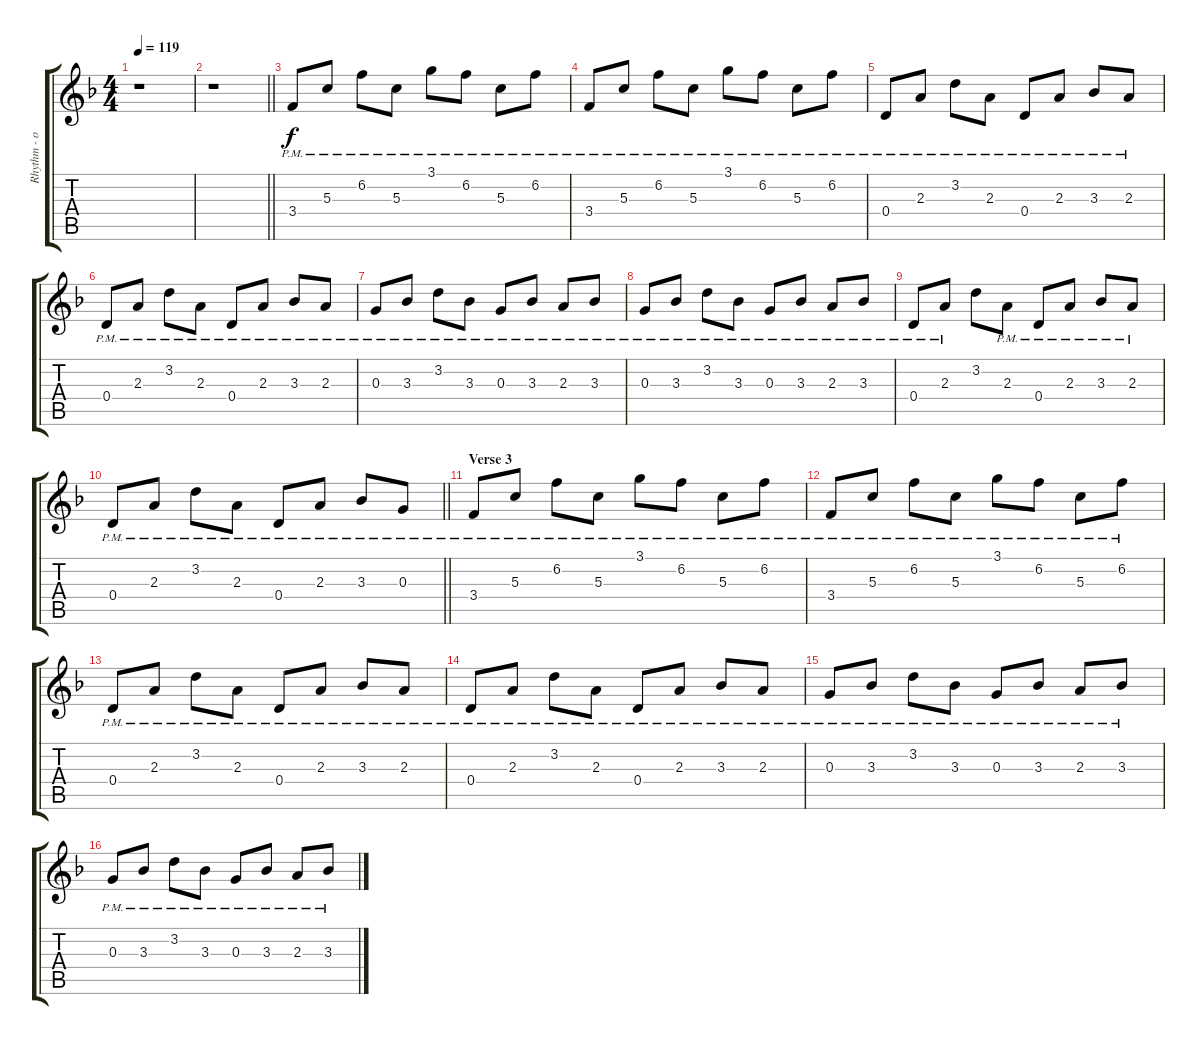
\track ("Rhythm - overdriven - left" "Rhythm - o") {instrument overdrivenguitar}
\staff {score tabs}
\tuning (E4 B3 G3 D3 A2 E2) {hide}
\ts (4 4)
\tempo 119
\clef g2
\ks f
r.1{dy f} |
\barLineRight lightlight
r.1 |
\section ("" "")
3.4{pm}.8 5.3{pm}.8 6.2{pm}.8 5.3{pm}.8 3.1{pm}.8 6.2{pm}.8 5.3{pm}.8 6.2{pm}.8 |
3.4{pm}.8 5.3{pm}.8 6.2{pm}.8 5.3{pm}.8 3.1{pm}.8 6.2{pm}.8 5.3{pm}.8 6.2{pm}.8 |
0.4{pm}.8 2.3{pm}.8 3.2{pm}.8 2.3{pm}.8 0.4{pm}.8 2.3{pm}.8 3.3{pm}.8 2.3{pm}.8 |
0.4{pm}.8 2.3{pm}.8 3.2{pm}.8 2.3{pm}.8 0.4{pm}.8 2.3{pm}.8 3.3{pm}.8 2.3{pm}.8 |
0.3{pm}.8 3.3{pm}.8 3.2{pm}.8 3.3{pm}.8 0.3{pm}.8 3.3{pm}.8 2.3{pm}.8 3.3{pm}.8 |
0.3{pm}.8 3.3{pm}.8 3.2{pm}.8 3.3{pm}.8 0.3{pm}.8 3.3{pm}.8 2.3{pm}.8 3.3{pm}.8 |
0.4{pm}.8 2.3{pm}.8 3.2.8 2.3{pm}.8 0.4{pm}.8 2.3{pm}.8 3.3{pm}.8 2.3{pm}.8 |
\barLineRight lightlight
0.4{pm}.8 2.3{pm}.8 3.2{pm}.8 2.3{pm}.8 0.4{pm}.8 2.3{pm}.8 3.3{pm}.8 0.3{pm}.8 |
\section ("" "Verse 3")
3.4{pm}.8 5.3{pm}.8 6.2{pm}.8 5.3{pm}.8 3.1{pm}.8 6.2{pm}.8 5.3{pm}.8 6.2{pm}.8 |
3.4{pm}.8 5.3{pm}.8 6.2{pm}.8 5.3{pm}.8 3.1{pm}.8 6.2{pm}.8 5.3{pm}.8 6.2{pm}.8 |
0.4{pm}.8 2.3{pm}.8 3.2{pm}.8 2.3{pm}.8 0.4{pm}.8 2.3{pm}.8 3.3{pm}.8 2.3{pm}.8 |
0.4{pm}.8 2.3{pm}.8 3.2{pm}.8 2.3{pm}.8 0.4{pm}.8 2.3{pm}.8 3.3{pm}.8 2.3{pm}.8 |
0.3{pm}.8 3.3{pm}.8 3.2{pm}.8 3.3{pm}.8 0.3{pm}.8 3.3{pm}.8 2.3{pm}.8 3.3{pm}.8 |
0.3{pm}.8 3.3{pm}.8 3.2{pm}.8 3.3{pm}.8 0.3{pm}.8 3.3{pm}.8 2.3{pm}.8 3.3{pm}.8
